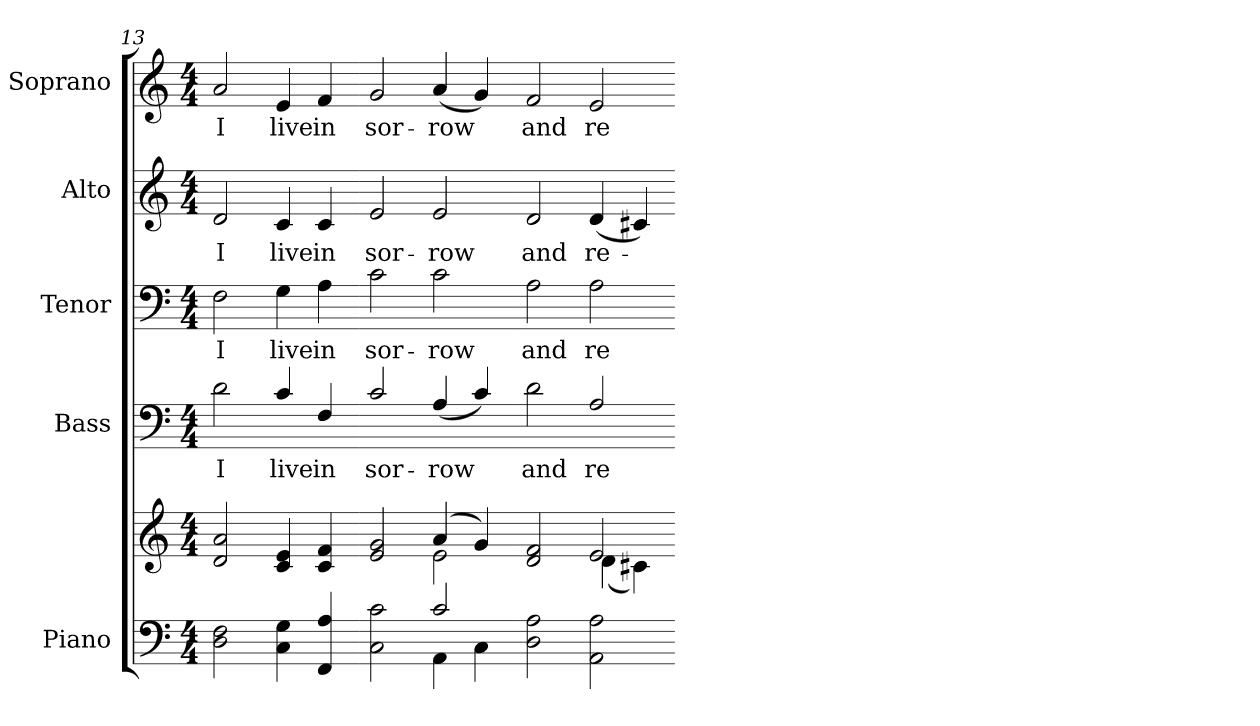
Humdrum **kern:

**kern	**kern	**kern	**text	**kern	**text	**kern	**text	**kern	**text
*part5	*part5	*part4	*part4	*part3	*part3	*part2	*part2	*part1	*part1
*staff6	*staff5	*staff4	*staff4	*staff3	*staff3	*staff2	*staff2	*staff1	*staff1
*I"Piano	*	*I"Bass	*	*I"Tenor	*	*I"Alto	*	*I"Soprano	*
*	*	*I'B.	*	*I'T.	*	*I'A.	*	*I'S.	*
!!LO:PB:g=z
*clefF4	*clefG2	*clefF4	*	*clefF4	*	*clefG2	*	*clefG2	*
*	*	*ITrd7c12	*	*	*	*	*	*	*
*k[]	*k[]	*k[]	*	*k[]	*	*k[]	*	*k[]	*
*C:	*C:	*C:	*	*C:	*	*C:	*	*C:	*
*M4/4	*M4/4	*M4/4	*	*M4/4	*	*M4/4	*	*M4/4	*
=13	=13	=13	=13	=13	=13	=13	=13	=13	=13
!	!	!	!LO:LY:b:color=#000000	!	!	!	!	!	!
!	!	!	!	!	!LO:LY:b:color=#000000	!	!	!	!
!	!	!	!	!	!	!	!LO:LY:b:color=#000000	!	!
!	!	!	!	!	!	!	!	!	!LO:LY:b:color=#000000
2Di\ 2Fi	2di/ 2ai	2Di\	I	2Fi\	I	2di/	I	2ai/	I
!	!	!	!LO:LY:b:color=#000000	!	!	!	!	!	!
!	!	!	!	!	!LO:LY:b:color=#000000	!	!	!	!
!	!	!	!	!	!	!	!LO:LY:b:color=#000000	!	!
!	!	!	!	!	!	!	!	!	!LO:LY:b:color=#000000
4Ci\ 4Gi	4ci/ 4ei	4Ci/	live	4Gi\	live	4ci/	live	4ei/	live
!	!	!	!LO:LY:b:color=#000000	!	!	!	!	!	!
!	!	!	!	!	!LO:LY:b:color=#000000	!	!	!	!
!	!	!	!	!	!	!	!LO:LY:b:color=#000000	!	!
!	!	!	!	!	!	!	!	!	!LO:LY:b:color=#000000
4FFi/ 4Ai	4ci/ 4fi	4FFi/	in	4Ai\	in	4ci/	in	4fi/	in
=14-	=14-	=14-	=14-	=14-	=14-	=14-	=14-	=14-	=14-
*^	*^	*	*	*	*	*	*	*	*
!	!	!	!	!	!LO:LY:b:color=#000000	!	!	!	!	!	!
!	!	!	!	!	!	!	!LO:LY:b:color=#000000	!	!	!	!
!	!	!	!	!	!	!	!	!	!LO:LY:b:color=#000000	!	!
!	!	!	!	!	!	!	!	!	!	!	!LO:LY:b:color=#000000
2Ci\ 2ci	2ryy	2ei/ 2gi	2ryy	2Ci/	sor-	2ci\	sor-	2ei/	sor-	2gi/	sor-
!	!	!	!	!	!LO:LY:b:color=#000000	!	!	!	!	!	!
!	!	!	!	!	!	!	!LO:LY:b:color=#000000	!	!	!	!
!	!	!	!	!	!	!	!	!	!LO:LY:b:color=#000000	!	!
!	!	!	!	!	!	!	!	!	!	!	!LO:LY:b:color=#000000
2ci/	4AAi\	(4ai/	2ei\	(4AAi/	-row	2ci\	-row	2ei/	-row	(4ai/	-row
.	4Ci\	4gi/)	.	4Ci/)	.	.	.	.	.	4gi/)	.
*v	*v	*	*	*	*	*	*	*	*	*	*
=15-	=15-	=15-	=15-	=15-	=15-	=15-	=15-	=15-	=15-	=15-
*^	*	*	*	*	*	*	*	*	*	*
!	!	!	!	!	!LO:LY:b:color=#000000	!	!	!	!	!	!
*v	*v	*	*	*	*	*	*	*	*	*	*
*^	*	*	*	*	*	*	*	*	*	*
!	!	!	!	!	!	!	!LO:LY:b:color=#000000	!	!	!	!
*v	*v	*	*	*	*	*	*	*	*	*	*
*^	*	*	*	*	*	*	*	*	*	*
!	!	!	!	!	!	!	!	!	!LO:LY:b:color=#000000	!	!
*v	*v	*	*	*	*	*	*	*^	*	*	*
*^	*	*	*	*	*	*	*	*	*	*	*
!	!	!	!	!	!	!	!	!	!	!	!	!LO:LY:b:color=#000000
*v	*v	*	*	*	*	*	*	*	*	*	*	*
2Di\ 2Ai	2di/ 2fi	2ryy	2Di\	and	2Ai\	and	2di/	2ryy	and	2fi/	and
!	!	!	!	!LO:LY:b:color=#000000	!	!	!	!	!	!	!
!	!	!	!	!	!	!LO:LY:b:color=#000000	!	!	!	!	!
!	!	!	!	!	!	!	!	!	!LO:LY:b:color=#000000	!	!
!	!	!	!	!	!	!	!	!	!	!	!LO:LY:b:color=#000000
2AAi\ 2Ai	2ei/	(4di\	2AAi/	re-	2Ai\	re-	(4di/	2ryy	re-	2ei/	re-
.	.	4c#Xi\)	.	.	.	.	4c#Xi/)	.	.	.	.
*	*v	*v	*	*	*	*	*v	*v	*	*	*
=-	=-	=-	=-	=-	=-	=-	=-	=-	=-
*-	*-	*-	*-	*-	*-	*-	*-	*-	*-
